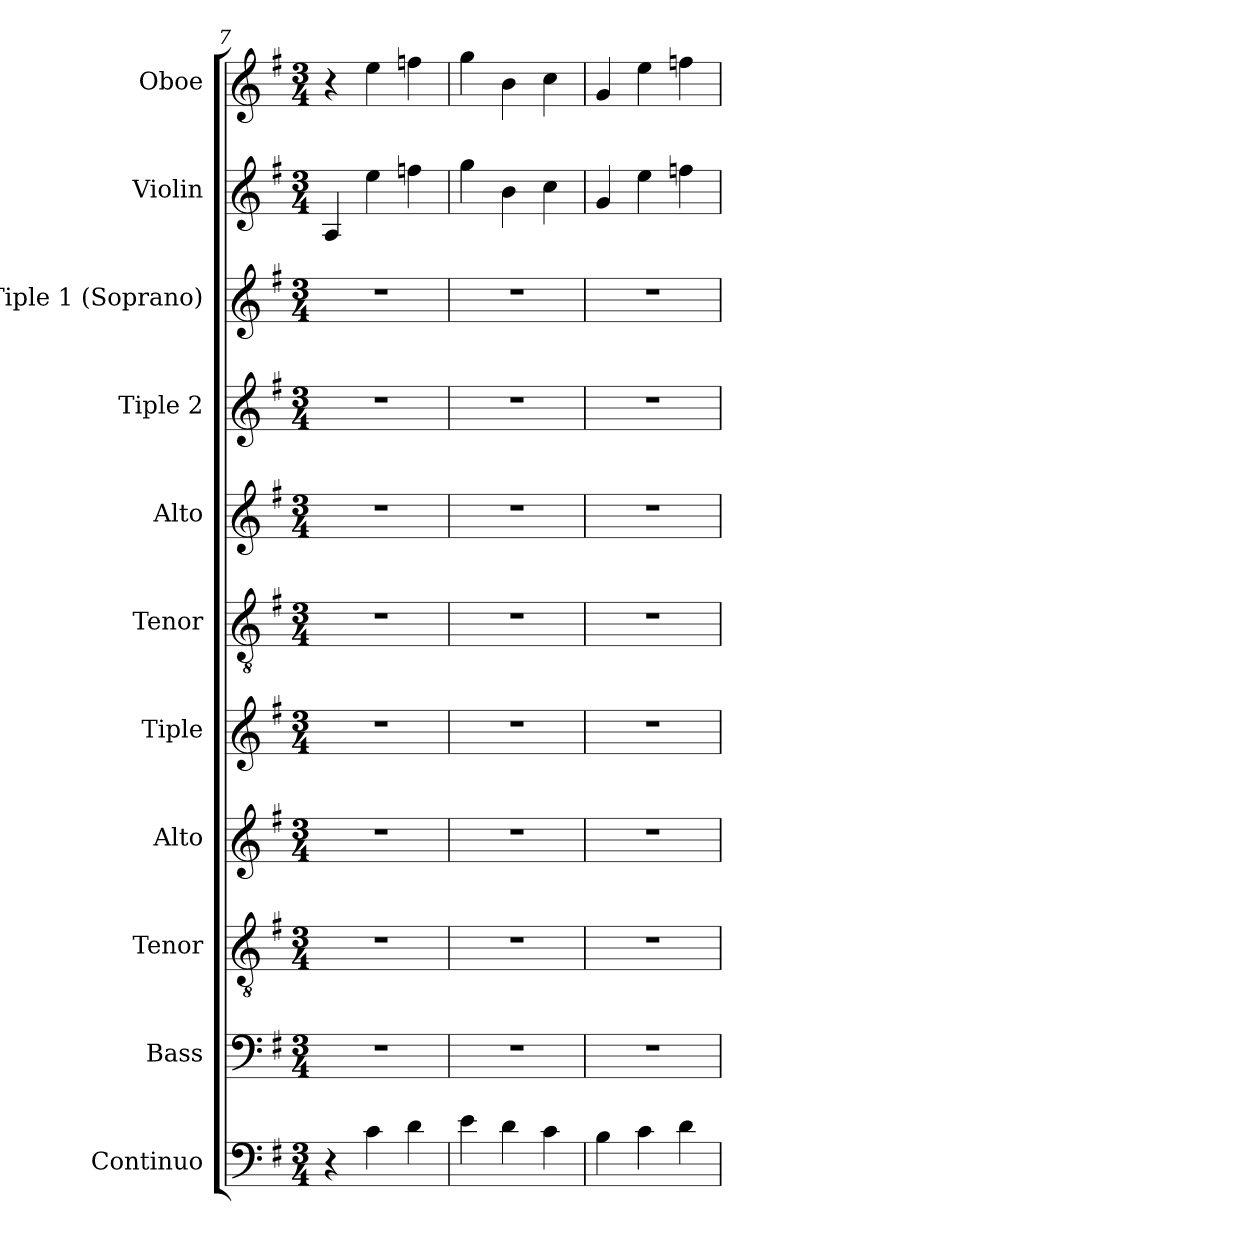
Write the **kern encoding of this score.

**kern	**kern	**kern	**kern	**kern	**kern	**kern	**kern	**kern	**kern	**kern
*part11	*part10	*part9	*part8	*part7	*part6	*part5	*part4	*part3	*part2	*part1
*staff11	*staff10	*staff9	*staff8	*staff7	*staff6	*staff5	*staff4	*staff3	*staff2	*staff1
*I"Continuo	*I"Bass	*I"Tenor	*I"Alto	*I"Tiple	*I"Tenor	*I"Alto	*I"Tiple 2	*I"Tiple 1 (Soprano)	*I"Violin	*I"Oboe
*I'Cont.	*I'B.	*I'T.	*I'A.	*	*I'T.	*I'A.	*	*I'S1.	*I'Vln.	*I'Ob.
*clefF4	*clefF4	*clefGv2	*clefG2	*clefG2	*clefGv2	*clefG2	*clefG2	*clefG2	*clefG2	*clefG2
*	*	*ITrd7c12	*	*	*ITrd7c12	*	*	*	*	*
*k[f#]	*k[f#]	*k[f#]	*k[f#]	*k[f#]	*k[f#]	*k[f#]	*k[f#]	*k[f#]	*k[f#]	*k[f#]
*G:	*G:	*G:	*G:	*G:	*G:	*G:	*G:	*G:	*G:	*G:
*M3/4	*M3/4	*M3/4	*M3/4	*M3/4	*M3/4	*M3/4	*M3/4	*M3/4	*M3/4	*M3/4
=7	=7	=7	=7	=7	=7	=7	=7	=7	=7	=7
!	!LO:N:vis=1	!LO:N:vis=1	!LO:N:vis=1	!LO:N:vis=1	!LO:N:vis=1	!LO:N:vis=1	!LO:N:vis=1	!LO:N:vis=1	!	!
4r	2.r	2.r	2.r	2.r	2.r	2.r	2.r	2.r	4Ai/	4r
4ci\	.	.	.	.	.	.	.	.	4eei\	4eei\
4di\	.	.	.	.	.	.	.	.	4ffni\	4ffni\
=8	=8	=8	=8	=8	=8	=8	=8	=8	=8	=8
!	!LO:N:vis=1	!LO:N:vis=1	!LO:N:vis=1	!LO:N:vis=1	!LO:N:vis=1	!LO:N:vis=1	!LO:N:vis=1	!LO:N:vis=1	!	!
4ei\	2.r	2.r	2.r	2.r	2.r	2.r	2.r	2.r	4ggi\	4ggi\
4di\	.	.	.	.	.	.	.	.	4bi\	4bi\
4ci\	.	.	.	.	.	.	.	.	4cci\	4cci\
!!LO:LB:g=z
=9	=9	=9	=9	=9	=9	=9	=9	=9	=9	=9
!	!LO:N:vis=1	!LO:N:vis=1	!LO:N:vis=1	!LO:N:vis=1	!LO:N:vis=1	!LO:N:vis=1	!LO:N:vis=1	!LO:N:vis=1	!	!
4Bi\	2.r	2.r	2.r	2.r	2.r	2.r	2.r	2.r	4gi/	4gi/
4ci\	.	.	.	.	.	.	.	.	4eei\	4eei\
4di\	.	.	.	.	.	.	.	.	4ffni\	4ffni\
=	=	=	=	=	=	=	=	=	=	=
*-	*-	*-	*-	*-	*-	*-	*-	*-	*-	*-
